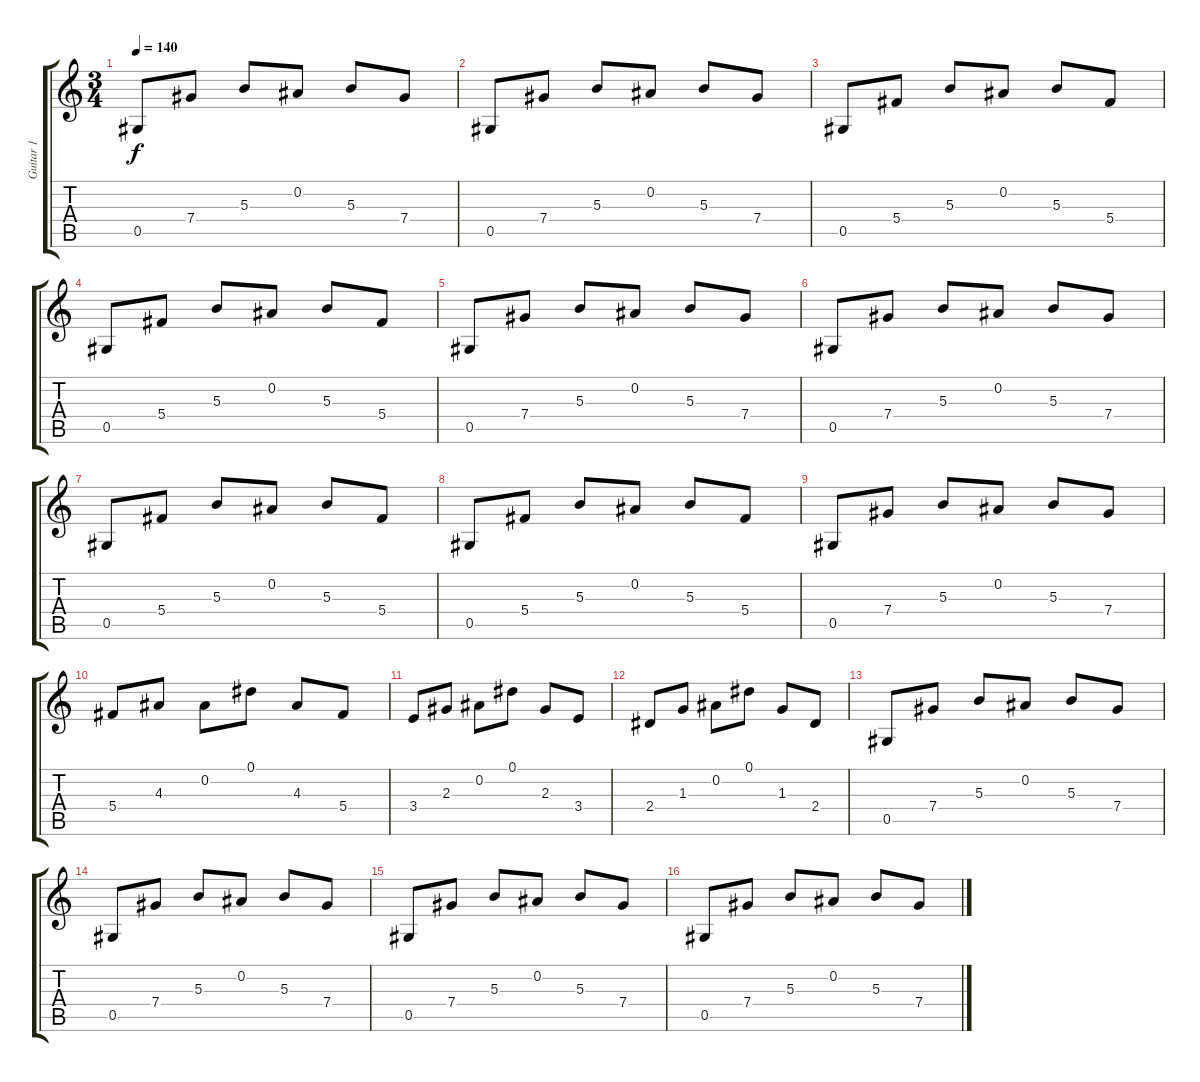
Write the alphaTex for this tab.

\track ("Guitar 1" "Guitar 1") {instrument acousticguitarsteel}
\staff {score tabs}
\tuning (Eb4 Bb3 Gb3 Db3 Ab2 Eb2) {hide}
\ts (3 4)
\tempo 140
\clef g2
\ks c
0.5.8{dy f} 7.4.8 5.3.8 0.2.8 5.3.8 7.4.8 |
0.5.8 7.4.8 5.3.8 0.2.8 5.3.8 7.4.8 |
0.5.8 5.4.8 5.3.8 0.2.8 5.3.8 5.4.8 |
0.5.8 5.4.8 5.3.8 0.2.8 5.3.8 5.4.8 |
0.5.8 7.4.8 5.3.8 0.2.8 5.3.8 7.4.8 |
0.5.8 7.4.8 5.3.8 0.2.8 5.3.8 7.4.8 |
0.5.8 5.4.8 5.3.8 0.2.8 5.3.8 5.4.8 |
0.5.8 5.4.8 5.3.8 0.2.8 5.3.8 5.4.8 |
0.5.8 7.4.8 5.3.8 0.2.8 5.3.8 7.4.8 |
5.4.8 4.3.8 0.2.8 0.1.8 4.3.8 5.4.8 |
3.4.8 2.3.8 0.2.8 0.1.8 2.3.8 3.4.8 |
2.4.8 1.3.8 0.2.8 0.1.8 1.3.8 2.4.8 |
0.5.8 7.4.8 5.3.8 0.2.8 5.3.8 7.4.8 |
0.5.8 7.4.8 5.3.8 0.2.8 5.3.8 7.4.8 |
0.5.8 7.4.8 5.3.8 0.2.8 5.3.8 7.4.8 |
0.5.8 7.4.8 5.3.8 0.2.8 5.3.8 7.4.8
